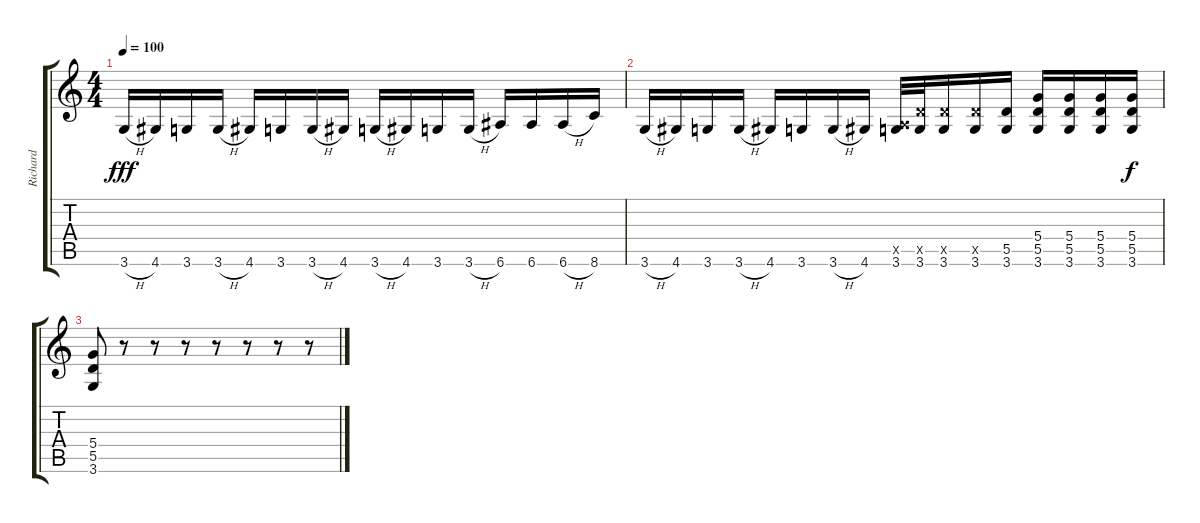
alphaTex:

\track ("Richard" "Richard") {instrument distortionguitar}
\staff {score tabs}
\tuning (E4 B3 G3 D3 A2 E2) {hide}
\ts (4 4)
\tempo 100
\clef g2
\ks c
3.6{h}.16{dy fff} 4.6.16 3.6.16 3.6{h}.16 4.6.16 3.6.16 3.6{h}.16 4.6.16 3.6{h}.16 4.6.16 3.6.16 3.6{h}.16 6.6.16 6.6.16 6.6{h}.16 8.6.16 |
3.6{h}.16 4.6.16 3.6.16 3.6{h}.16 4.6.16 3.6.16 3.6{h}.16 4.6.16 (0.5{x} 3.6).32 (5.5{x} 3.6).32 (5.5{x} 3.6).16 (5.5{x} 3.6).16 (5.5 3.6).16 (5.4 5.5 3.6).16 (5.4 5.5 3.6).16 (5.4 5.5 3.6).16 (5.4 5.5 3.6).16{dy f} |
(5.4 5.5 3.6).8 r.8 r.8 r.8 r.8 r.8 r.8 r.8
